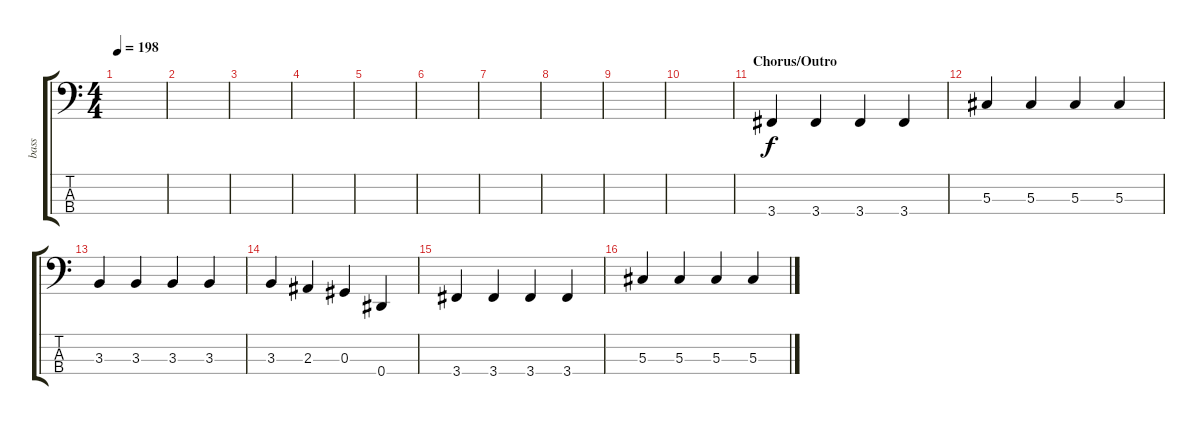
\track ("bass" "bass") {instrument electricbasspick}
\staff {score tabs}
\tuning (Gb2 Db2 Ab1 Eb1) {hide}
\ts (4 4)
\tempo 198
\clef f4
\ks c
|
|
|
|
|
|
|
|
|
|
\section ("" "Chorus/Outro")
3.4.4{dy f} 3.4.4 3.4.4 3.4.4 |
5.3.4 5.3.4 5.3.4 5.3.4 |
3.3.4 3.3.4 3.3.4 3.3.4 |
3.3.4 2.3.4 0.3.4 0.4.4 |
3.4.4 3.4.4 3.4.4 3.4.4 |
5.3.4 5.3.4 5.3.4 5.3.4
